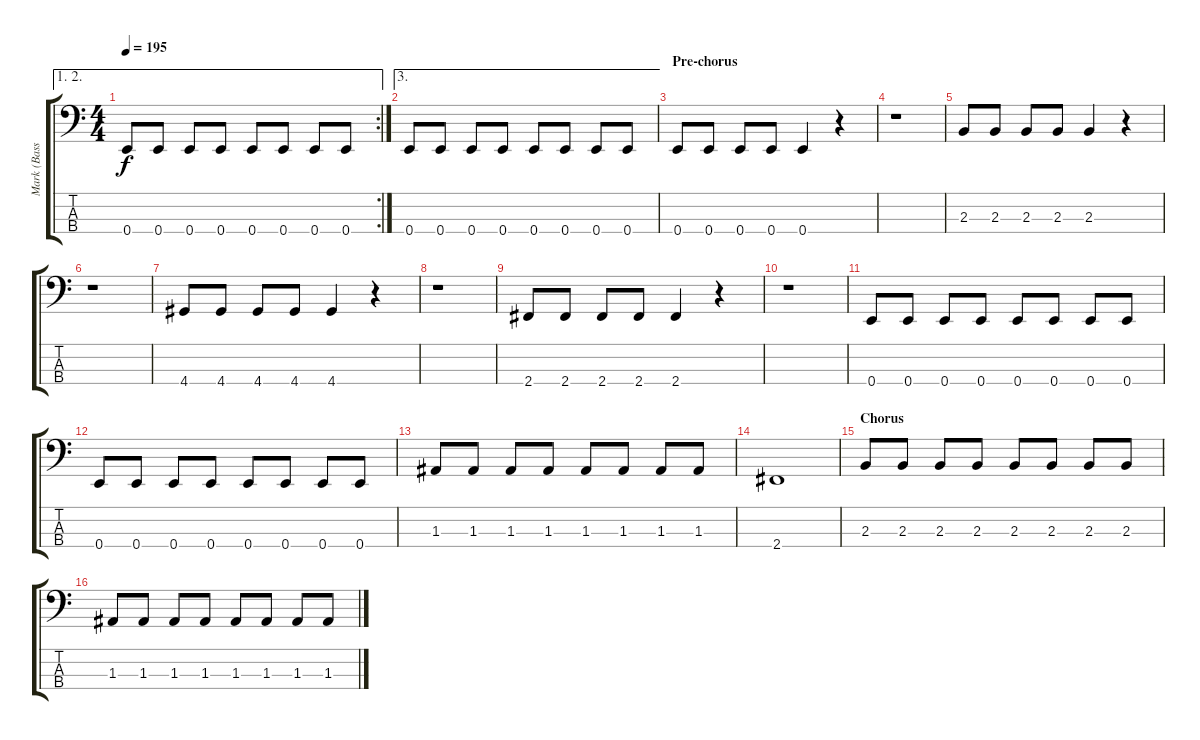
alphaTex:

\track ("Mark (Bass)" "Mark (Bass") {instrument electricbasspick}
\staff {score tabs}
\tuning (G2 D2 A1 E1) {hide}
\ae (1 2)
\rc 2
\ts (4 4)
\tempo 195
\clef f4
\ks c
0.4.8{dy f} 0.4.8 0.4.8 0.4.8 0.4.8 0.4.8 0.4.8 0.4.8 |
\ae 3
0.4.8 0.4.8 0.4.8 0.4.8 0.4.8 0.4.8 0.4.8 0.4.8 |
\section ("" "Pre-chorus")
0.4.8 0.4.8 0.4.8 0.4.8 0.4.4 r.4 |
r.1 |
2.3.8 2.3.8 2.3.8 2.3.8 2.3.4 r.4 |
r.1 |
4.4.8 4.4.8 4.4.8 4.4.8 4.4.4 r.4 |
r.1 |
2.4.8 2.4.8 2.4.8 2.4.8 2.4.4 r.4 |
r.1 |
0.4.8 0.4.8 0.4.8 0.4.8 0.4.8 0.4.8 0.4.8 0.4.8 |
0.4.8 0.4.8 0.4.8 0.4.8 0.4.8 0.4.8 0.4.8 0.4.8 |
1.3.8 1.3.8 1.3.8 1.3.8 1.3.8 1.3.8 1.3.8 1.3.8 |
2.4.1 |
\section ("" "Chorus")
2.3.8 2.3.8 2.3.8 2.3.8 2.3.8 2.3.8 2.3.8 2.3.8 |
1.3.8 1.3.8 1.3.8 1.3.8 1.3.8 1.3.8 1.3.8 1.3.8
